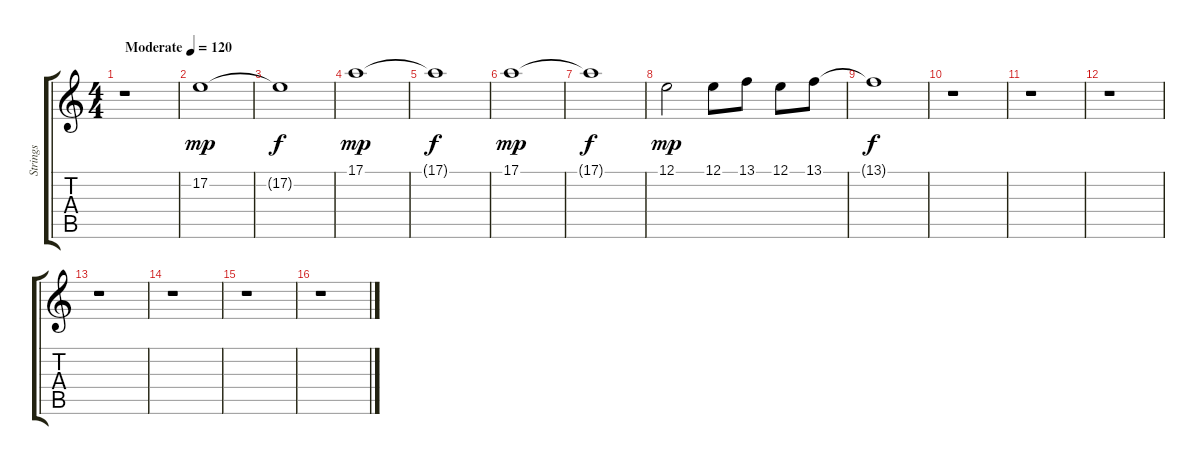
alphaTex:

\track ("Strings" "Strings") {instrument stringensemble1}
\staff {score tabs}
\tuning (E4 B3 G3 D3 A2 E2) {hide}
\ts (4 4)
\tempo (120 "Moderate")
\clef g2
\ks c
r.1{dy mp instrument stringensemble1} |
17.2.1 |
17.2{t}.1{dy f} |
17.1.1{dy mp} |
17.1{t}.1{dy f} |
17.1.1{dy mp} |
17.1{t}.1{dy f} |
12.1.2{dy mp} 12.1.8 13.1.8 12.1.8 13.1.8 |
13.1{t}.1{dy f} |
r.1 |
r.1 |
r.1 |
r.1 |
r.1 |
r.1 |
r.1
